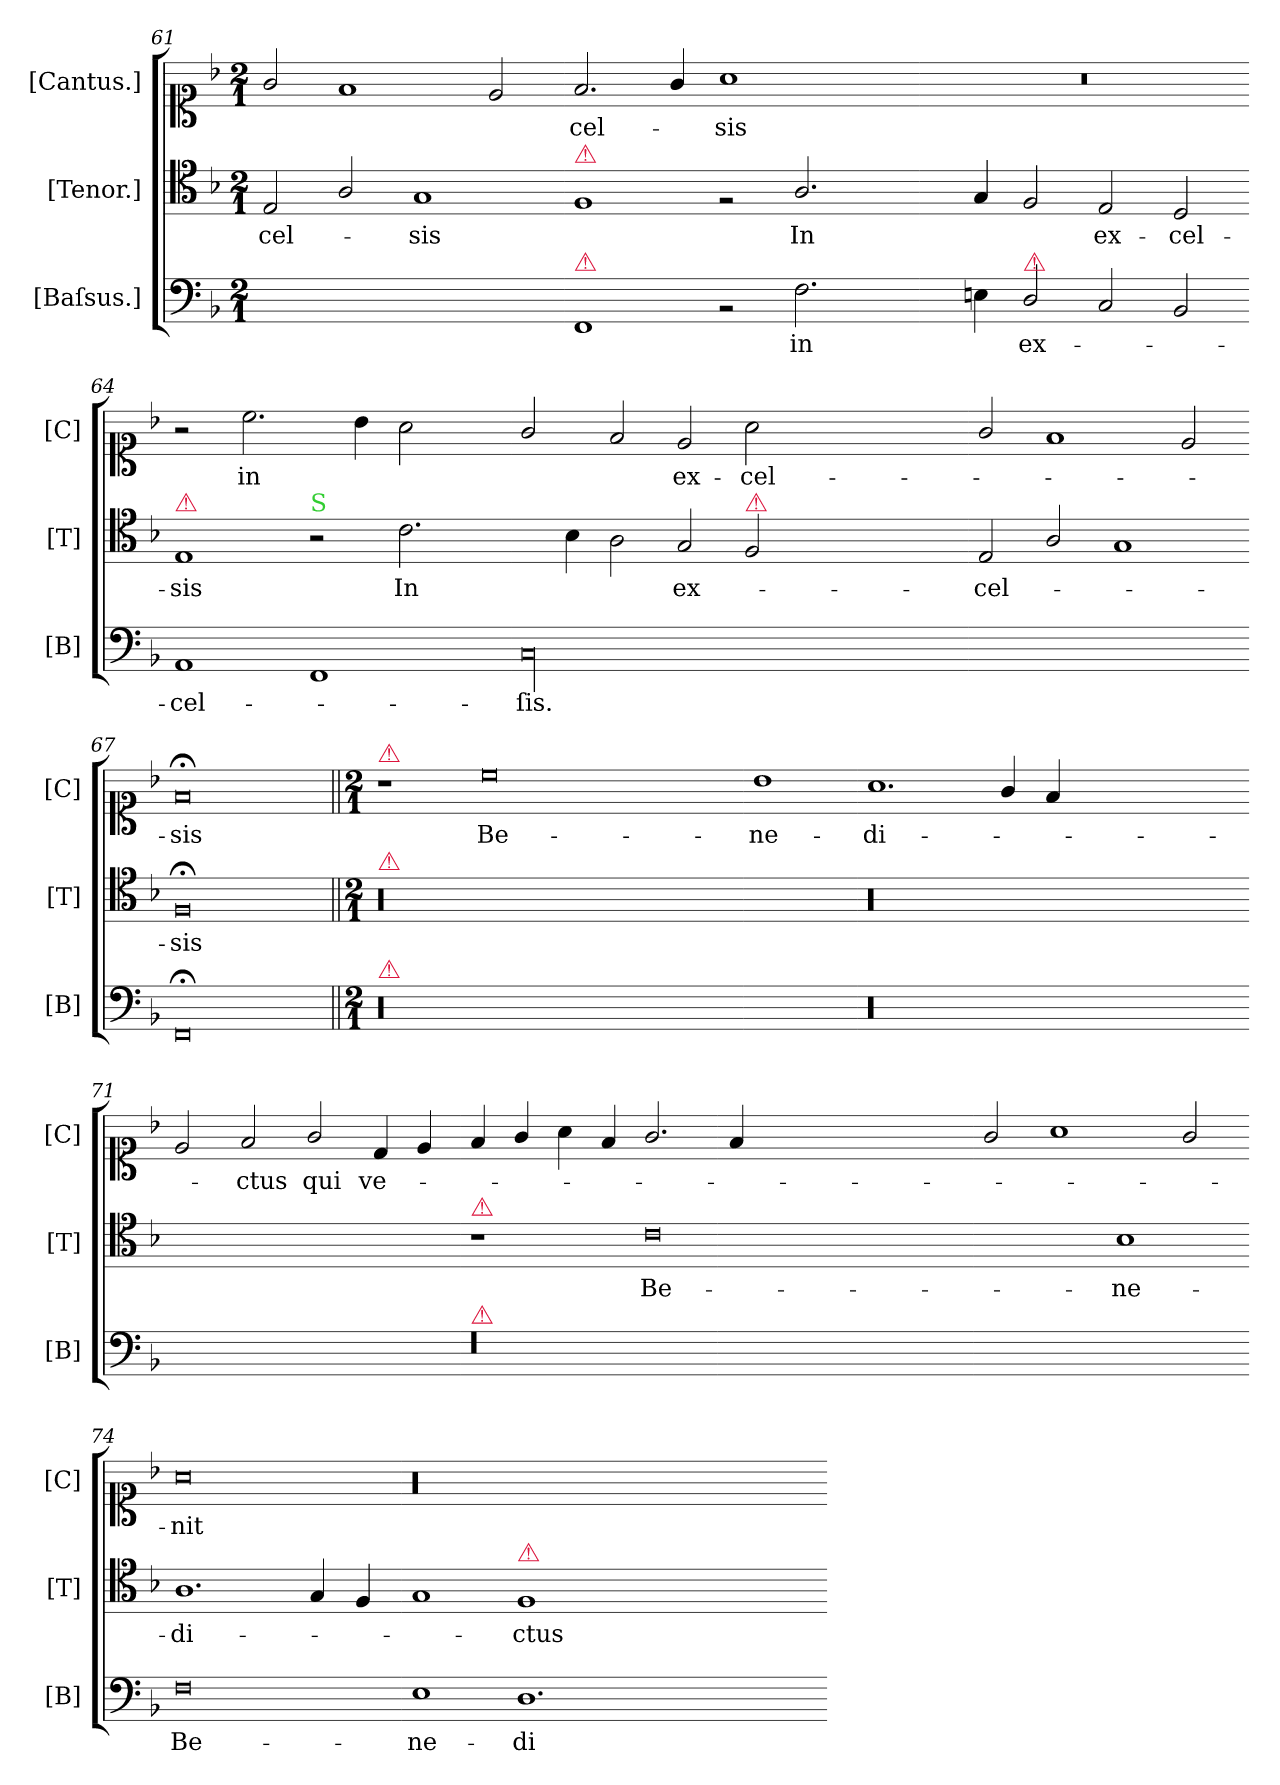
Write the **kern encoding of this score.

**kern	**text	**kern	**text	**kern	**text
*part3	*part3	*part2	*part2	*part1	*part1
*staff3	*staff3	*staff2	*staff2	*staff1	*staff1
*I"[Baſsus.]	*	*I"[Tenor.]	*	*I"[Cantus.]	*
*I'[B]	*	*I'[T]	*	*I'[C]	*
*clefF4	*	*clefC4	*	*clefC1	*
*k[b-]	*	*k[b-]	*	*k[b-]	*
*M2/1	*	*M2/1	*	*M2/1	*
=61	=61	=61	=61	=61	=61
0ryy	.	2E/	-cel-	2g/	.
.	.	2A/	.	1f	.
.	.	1G	-sis	.	.
.	.	.	.	2e/	.
=62-	=62-	=62-	=62-	=62-	=62-
!	!	!LO:TX:a:color=crimson:t=⚠	!	!	!
!LO:TX:a:color=crimson:t=⚠	!	!	!	!	!
!	!	!	!	!	!LO:LY:i
1FF	.	1F	.	2.f/	-cel-
.	.	.	.	4g/	.
!	!	!	!	!	!LO:LY:i
2rBB	.	2rF	.	1a	-sis
!	!	!	!LO:LY:i	!	!
2.F\	in	2.A/	In	.	.
.	.	.	.	4ryy	.
=63-	=63-	=63-	=63-	=63-	=63-
4ryy	.	4ryy	.	0r	.
4En\	.	4G/	.	.	.
!LO:TX:a:color=crimson:t=⚠	!	!	!	!	!
2D/	ex-	2F/	.	.	.
!	!	!	!LO:LY:i	!	!
2C/	.	2E/	ex-	.	.
!	!	!	!LO:LY:i	!	!
2BB-/	.	2D/	-cel-	.	.
=64-	=64-	=64-	=64-	=64-	=64-
!	!	!LO:TX:a:color=crimson:t=⚠	!	!	!
!	!	!	!LO:LY:i	!	!
1AA	-cel-	1E	-sis	2r	.
.	.	.	.	2.cc\	in
!	!	!LO:TX:a:color=limegreen:t=S	!	!	!
1FF	.	2r	.	.	.
.	.	.	.	4b-\	.
!	!	!	!LO:LY:i	!	!
.	.	2.c\	In	2a\	.
4ryy	.	.	.	4ryy	.
=65-	=65-	=65-	=65-	=65-	=65-
00C\	-ſis.	4ryy	.	2g/	.
.	.	4B-\	.	.	.
.	.	2A\	.	2f/	.
!	!	!	!LO:LY:i	!	!
.	.	2G/	ex-	2e/	ex-
!	!	!LO:TX:a:color=crimson:t=⚠	!	!	!
.	.	2F/	.	2a\	-cel-
.	.	0ryy	.	0ryy	.
=66-	=66-	=66-	=66-	=66-	=66-
!	!	!	!LO:LY:i	!	!
0ryy	.	2E/	-cel-	2g/	.
.	.	2A/	.	1f	.
.	.	1G	.	.	.
.	.	.	.	2e/	.
=67-	=67-	=67-	=67-	=67-	=67-
!	!	!	!LO:LY:i	!	!
0FF;<	.	0F;	-sis	0f;	-sis
=68||	=68||	=68||	=68||	=68||	=68||
*M2/1	*	*M2/1	*	*M2/1	*
!	!	!	!	!LO:TX:a:color=crimson:t=⚠	!
!	!	!LO:TX:a:color=crimson:t=⚠	!	!	!
!LO:TX:a:color=crimson:t=⚠	!	!	!	!	!
00r	.	00r	.	1r	.
.	.	.	.	0cc	Be-
.	.	.	.	1ryy	.
=69-	=69-	=69-	=69-	=69-	=69-
1ryy	.	1ryy	.	1b-	-ne-
=70-	=70-	=70-	=70-	=70-	=70-
00r	.	00r	.	1.a	-di-
.	.	.	.	4g/	.
.	.	.	.	4f/	.
.	.	.	.	0ryy	.
=71-	=71-	=71-	=71-	=71-	=71-
0ryy	.	0ryy	.	2e/	.
.	.	.	.	2f/	-ctus
.	.	.	.	2g/	qui
.	.	.	.	4d/	ve-
.	.	.	.	4e/	.
=72-	=72-	=72-	=72-	=72-	=72-
!	!	!LO:TX:a:color=crimson:t=⚠	!	!	!
!LO:TX:a:color=crimson:t=⚠	!	!	!	!	!
00rF	.	1r	.	4f/	.
.	.	.	.	4g/	.
.	.	.	.	4a\	.
.	.	.	.	4f/	.
.	.	0c	Be-	2.g/	.
.	.	.	.	4f/	.
.	.	.	.	0ryy	.
.	.	1ryy	.	.	.
=73-	=73-	=73-	=73-	=73-	=73-
0ryy	.	1ryy	.	2g/	.
.	.	.	.	1a	.
.	.	1B-	-ne-	.	.
.	.	.	.	2g/	.
=74-	=74-	=74-	=74-	=74-	=74-
0F	Be-	1.A	-di-	0a	-nit
.	.	4G/	.	.	.
.	.	4F/	.	.	.
=75-	=75-	=75-	=75-	=75-	=75-
1E	-ne-	1G	.	00r	.
!	!	!LO:TX:a:color=crimson:t=⚠	!	!	!
1.D	-di-	1F	-ctus	.	.
.	.	0ryy	.	.	.
1.ryy	.	.	.	.	.
=-	=-	=-	=-	=-	=-
*-	*-	*-	*-	*-	*-
